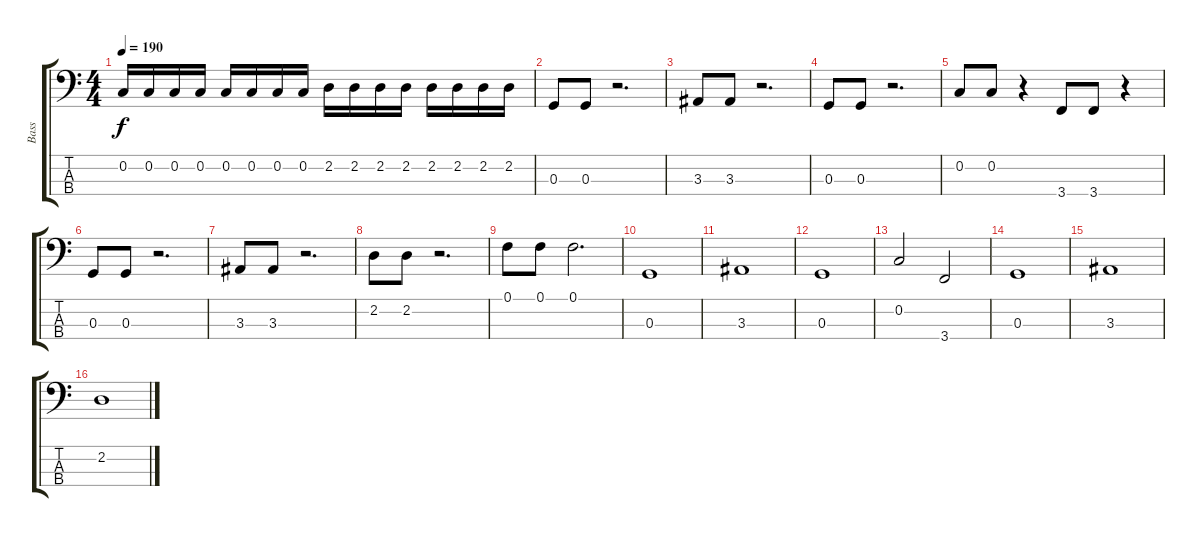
\track ("Bass" "Bass") {instrument electricbasspick}
\staff {score tabs}
\tuning (F2 C2 G1 D1) {hide}
\ts (4 4)
\tempo 190
\clef f4
\ks c
0.2.16{dy f} 0.2.16 0.2.16 0.2.16 0.2.16 0.2.16 0.2.16 0.2.16 2.2.16 2.2.16 2.2.16 2.2.16 2.2.16 2.2.16 2.2.16 2.2.16 |
0.3.8 0.3.8 r.2{d} |
3.3.8 3.3.8 r.2{d} |
0.3.8 0.3.8 r.2{d} |
0.2.8 0.2.8 r.4 3.4.8 3.4.8 r.4 |
0.3.8 0.3.8 r.2{d} |
3.3.8 3.3.8 r.2{d} |
2.2.8 2.2.8 r.2{d} |
0.1.8 0.1.8 0.1.2{d} |
0.3.1 |
3.3.1 |
0.3.1 |
0.2.2 3.4.2 |
0.3.1 |
3.3.1 |
2.2.1
